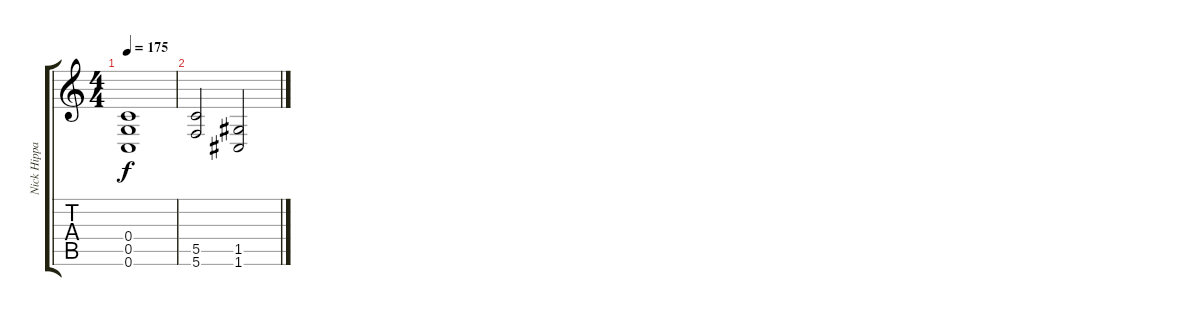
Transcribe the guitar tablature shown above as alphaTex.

\track ("Nick Hippa" "Nick Hippa") {instrument distortionguitar}
\staff {score tabs}
\tuning (D4 A3 F3 C3 G2 C2) {hide}
\ts (4 4)
\tempo 175
\clef g2
\ks c
(0.4{t} 0.5{t} 0.6{t}).1{dy f} |
(5.5 5.6).2 (1.5 1.6).2
